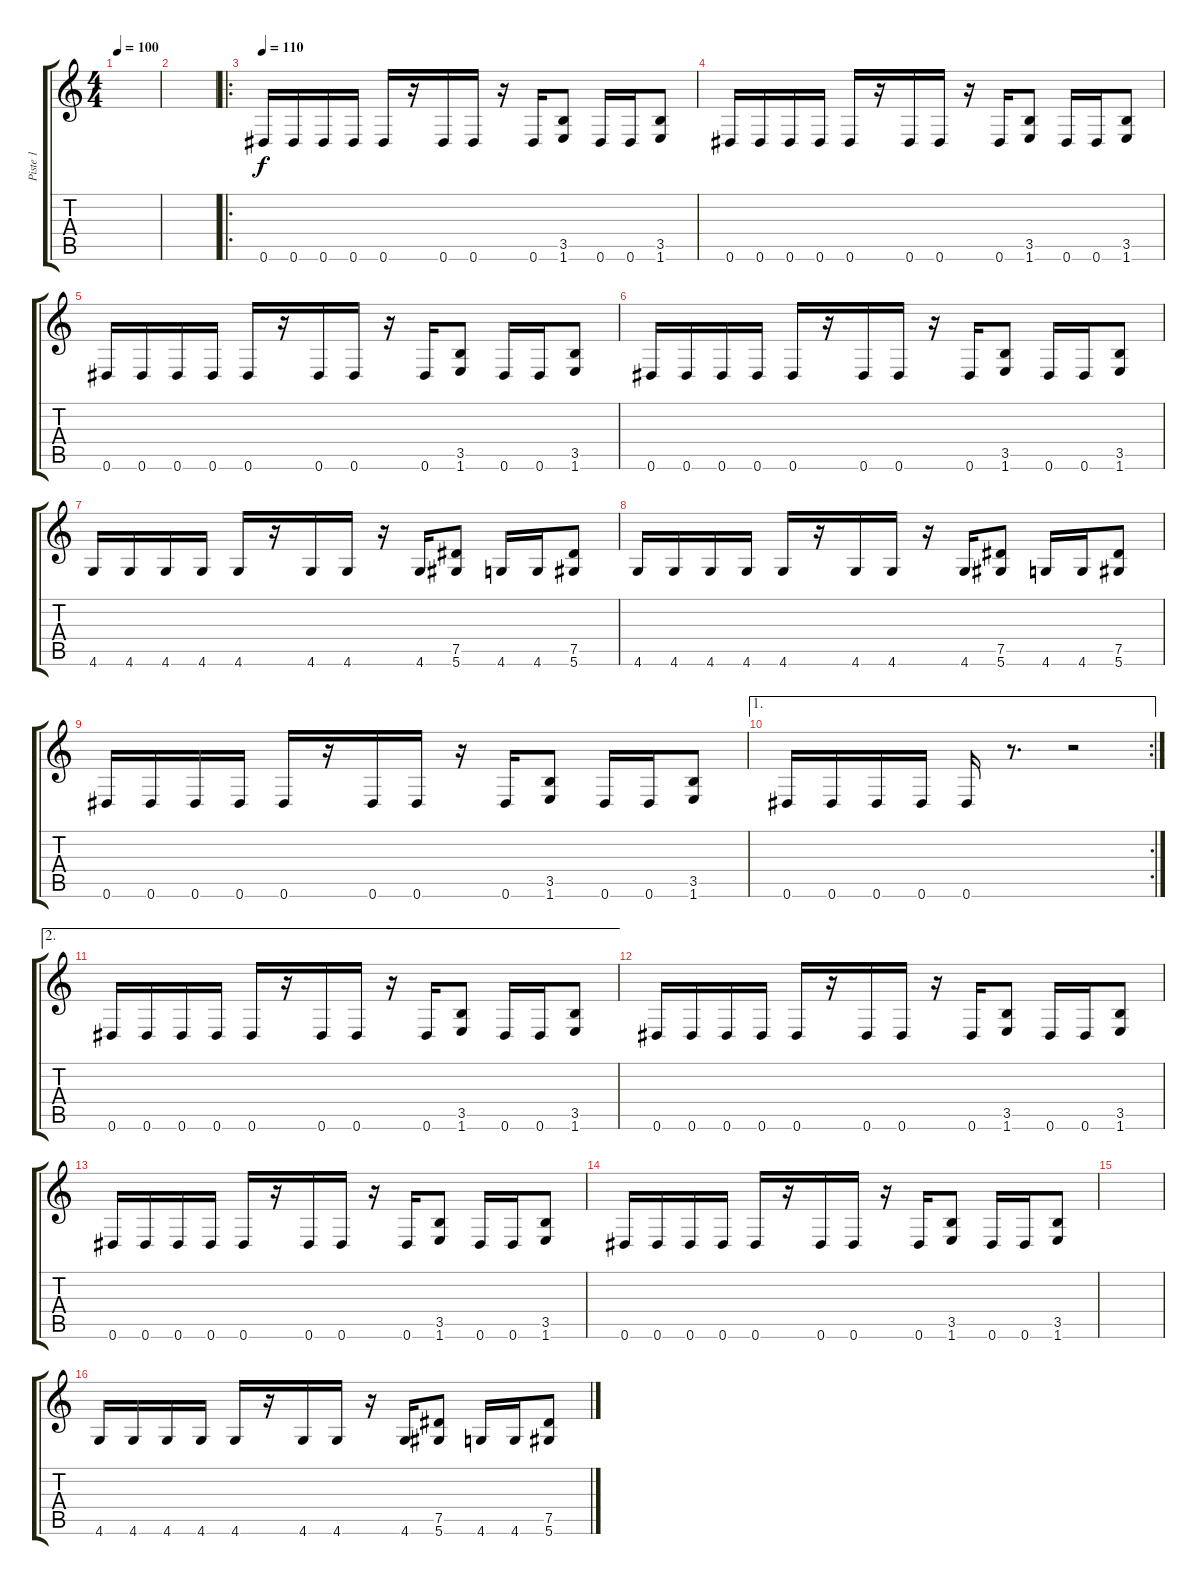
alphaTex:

\track ("Piste 1" "Piste 1") {instrument distortionguitar}
\staff {score tabs}
\tuning (Eb4 Bb3 Gb3 Db3 Ab2 Eb2) {hide}
\ts (4 4)
\tempo 100
\clef g2
\ks c
|
|
\ro
\tempo 110
0.6.16 0.6.16 0.6.16 0.6.16 0.6.16 r.16 0.6.16 0.6.16 r.16 0.6.16 (3.5 1.6).8 0.6.16 0.6.16 (3.5 1.6).8 |
0.6.16 0.6.16 0.6.16 0.6.16 0.6.16 r.16 0.6.16 0.6.16 r.16 0.6.16 (3.5 1.6).8 0.6.16 0.6.16 (3.5 1.6).8 |
0.6.16 0.6.16 0.6.16 0.6.16 0.6.16 r.16 0.6.16 0.6.16 r.16 0.6.16 (3.5 1.6).8 0.6.16 0.6.16 (3.5 1.6).8 |
0.6.16 0.6.16 0.6.16 0.6.16 0.6.16 r.16 0.6.16 0.6.16 r.16 0.6.16 (3.5 1.6).8 0.6.16 0.6.16 (3.5 1.6).8 |
4.6.16 4.6.16 4.6.16 4.6.16 4.6.16 r.16 4.6.16 4.6.16 r.16 4.6.16 (7.5 5.6).8 4.6.16 4.6.16 (7.5 5.6).8 |
4.6.16 4.6.16 4.6.16 4.6.16 4.6.16 r.16 4.6.16 4.6.16 r.16 4.6.16 (7.5 5.6).8 4.6.16 4.6.16 (7.5 5.6).8 |
0.6.16 0.6.16 0.6.16 0.6.16 0.6.16 r.16 0.6.16 0.6.16 r.16 0.6.16 (3.5 1.6).8 0.6.16 0.6.16 (3.5 1.6).8 |
\ae 1
\rc 2
0.6.16 0.6.16 0.6.16 0.6.16 0.6.16 r.8{d} r.2 |
\ae 2
0.6.16 0.6.16 0.6.16 0.6.16 0.6.16 r.16 0.6.16 0.6.16 r.16 0.6.16 (3.5 1.6).8 0.6.16 0.6.16 (3.5 1.6).8 |
0.6.16 0.6.16 0.6.16 0.6.16 0.6.16 r.16 0.6.16 0.6.16 r.16 0.6.16 (3.5 1.6).8 0.6.16 0.6.16 (3.5 1.6).8 |
0.6.16 0.6.16 0.6.16 0.6.16 0.6.16 r.16 0.6.16 0.6.16 r.16 0.6.16 (3.5 1.6).8 0.6.16 0.6.16 (3.5 1.6).8 |
0.6.16 0.6.16 0.6.16 0.6.16 0.6.16 r.16 0.6.16 0.6.16 r.16 0.6.16 (3.5 1.6).8 0.6.16 0.6.16 (3.5 1.6).8 |
|
4.6.16 4.6.16 4.6.16 4.6.16 4.6.16 r.16 4.6.16 4.6.16 r.16 4.6.16 (7.5 5.6).8 4.6.16 4.6.16 (7.5 5.6).8
